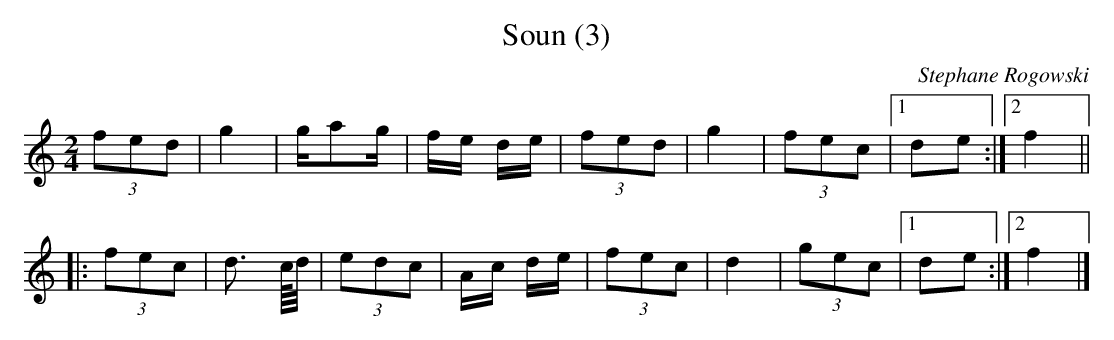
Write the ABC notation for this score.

X:1
T:Soun (3)
M:2/4
L:1/8
C:Stephane Rogowski
K:C
(3fed | g2 | g/ag/ | f/e/ d/e/ |\
(3fed | g2 | (3fec |1 de :|2 f2 ||
|:\
(3fec | d> c/4d/4 | (3edc | A/c/ d/e/ |\
(3fec | d2 | (3gec |1 de :|2 f2 |]
